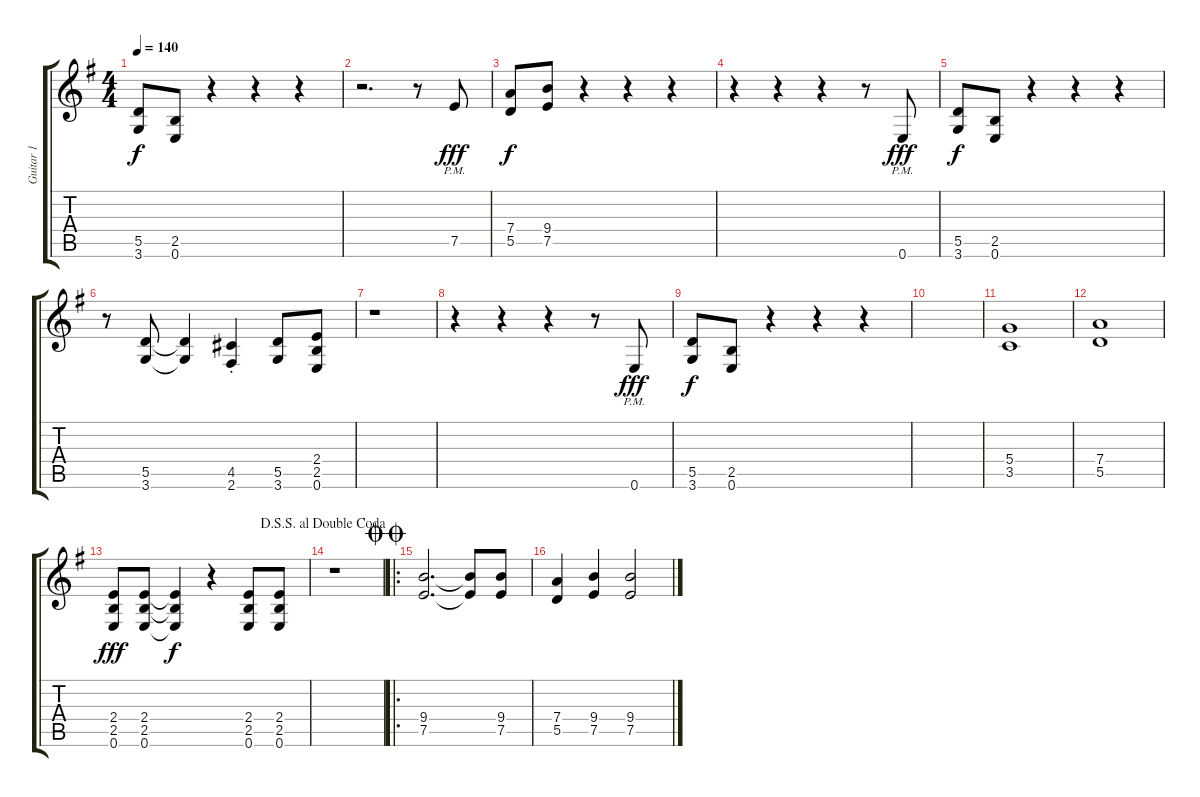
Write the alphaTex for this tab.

\track ("Guitar 1" "Guitar 1") {instrument distortionguitar}
\staff {score tabs}
\tuning (E4 B3 G3 D3 A2 E2) {hide}
\ts (4 4)
\tempo 140
\clef g2
\ks eminor
(5.5 3.6).8{dy f} (2.5 0.6).8 r.4 r.4 r.4 |
r.2{d} r.8 7.5{pm}.8{dy fff} |
(7.4 5.5).8{dy f} (9.4 7.5).8 r.4 r.4 r.4 |
r.4 r.4 r.4 r.8 0.6{pm}.8{dy fff} |
(5.5 3.6).8{dy f} (2.5 0.6).8 r.4 r.4 r.4 |
r.8 (5.5 3.6).8 (5.5{t} 3.6{t}).4 (4.5{st} 2.6{st}).4 (5.5 3.6).8 (2.4 2.5 0.6).8 |
r.1 |
r.4 r.4 r.4 r.8 0.6{pm}.8{dy fff} |
(5.5 3.6).8{dy f} (2.5 0.6).8 r.4 r.4 r.4 |
|
(5.4 3.5).1 |
(7.4 5.5).1 |
(2.4 2.5 0.6).8{dy fff} (2.4 2.5 0.6).8 (2.4{t} 2.5{t} 0.6{t}).4{dy f} r.4 (2.4 2.5 0.6).8 (2.4 2.5 0.6).8 |
\jump dalsegnosegnoaldoublecoda
r.1 |
\ro
\jump doublecoda
(9.4 7.5).2{d} (9.4{t} 7.5{t}).8 (9.4 7.5).8 |
(7.4 5.5).4 (9.4 7.5).4 (9.4 7.5).2
